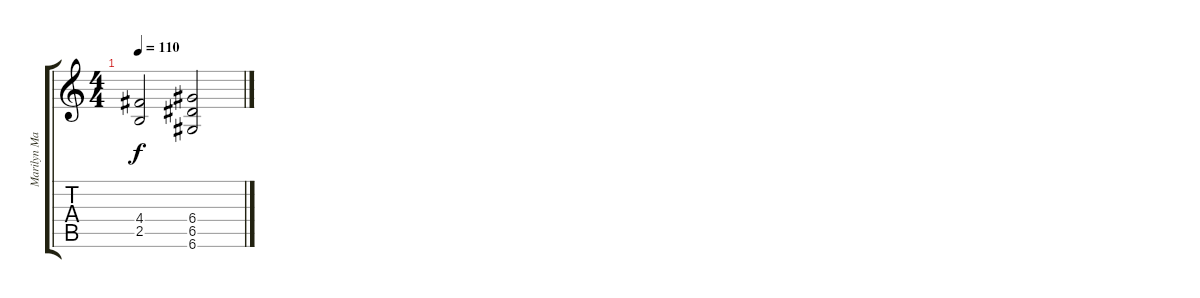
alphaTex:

\track ("Marilyn Manson" "Marilyn Ma") {instrument acousticguitarsteel}
\staff {score tabs}
\tuning (E4 B3 G3 D3 A2 D2) {hide}
\ts (4 4)
\tempo 110
\clef g2
\ks c
(4.4 2.5).2{dy f} (6.4 6.5 6.6).2
